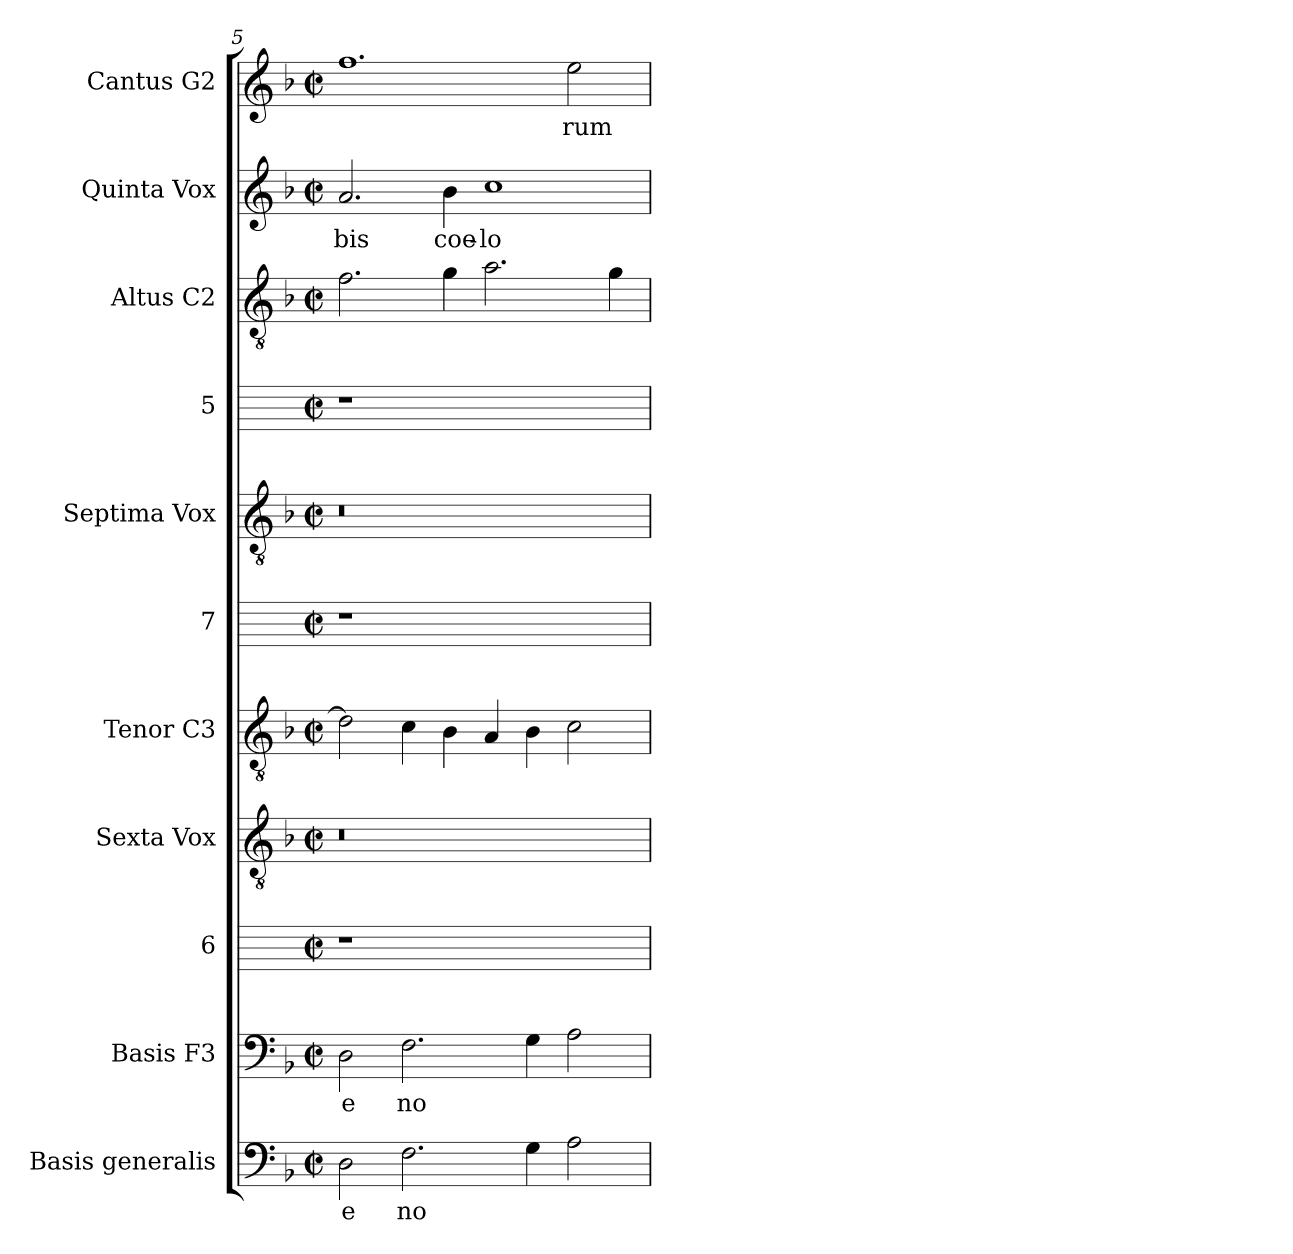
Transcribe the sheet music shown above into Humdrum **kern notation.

**kern	**text	**kern	**text	**kern	**kern	**kern	**text	**kern	**kern	**kern	**kern	**text	**kern	**text	**kern	**text
*part11	*part11	*part10	*part10	*part9	*part8	*part7	*part7	*part6	*part5	*part4	*part3	*part3	*part2	*part2	*part1	*part1
*staff11	*staff11	*staff10	*staff10	*staff9	*staff8	*staff7	*staff7	*staff6	*staff5	*staff4	*staff3	*staff3	*staff2	*staff2	*staff1	*staff1
*I"Basis  generalis	*	*I"Basis  F3	*	*I"6	*I"Sexta  Vox	*I"Tenor  C3	*	*I"7	*I"Septima  Vox	*I"5	*I"Altus  C2	*	*I"Quinta  Vox	*	*I"Cantus  G2	*
*	*	*I'B	*	*	*	*I'T	*	*	*	*	*	*	*	*	*I'C	*
*clefF4	*	*clefF4	*	*	*clefGv2	*clefGv2	*	*	*clefGv2	*	*clefGv2	*	*clefG2	*	*clefG2	*
*k[b-]	*	*k[b-]	*	*k[]	*k[b-]	*k[b-]	*	*k[]	*k[b-]	*k[]	*k[b-]	*	*k[b-]	*	*k[b-]	*
*F:	*	*F:	*	*C:	*F:	*F:	*	*C:	*F:	*C:	*F:	*	*F:	*	*F:	*
*M2/2	*	*M2/2	*	*M2/2	*M2/2	*M2/2	*	*M2/2	*M2/2	*M2/2	*M2/2	*	*M2/2	*	*M2/2	*
*met(c|)	*	*met(c|)	*	*met(c|)	*met(c|)	*met(c|)	*	*met(c|)	*met(c|)	*met(c|)	*met(c|)	*	*met(c|)	*	*met(c|)	*
=5	=5	=5	=5	=5	=5	=5	=5	=5	=5	=5	=5	=5	=5	=5	=5	=5
!	!LO:LY:a:cj	!	!LO:LY:b:cj	!	!	!	!LO:LY:b:cj	!	!	!	!	!LO:LY:b:cj	!	!LO:LY:b:cj	!	!LO:LY:b:cj
2D\	-e	2D\	-e	1r	0r	2d\]	--	1r	0r	1r	2.f\	--	2.a/	-bis	1.ff	--
!	!LO:LY:a:cj	!	!LO:LY:b:cj	!	!	!	!LO:LY:b:cj	!	!	!	!	!	!	!	!	!
2.F\	no-	2.F\	no-	.	.	4c\	--	.	.	.	.	.	.	.	.	.
!	!	!	!	!	!	!	!LO:LY:b:cj	!	!	!	!	!LO:LY:b:cj	!	!LO:LY:b:cj	!	!
.	.	.	.	.	.	4B-\	--	.	.	.	4g\	--	4b-\	coe-	.	.
!	!	!	!	!	!	!	!LO:LY:b:cj	!	!	!	!	!LO:LY:b:cj	!	!LO:LY:b:cj	!	!
.	.	.	.	1ryy	.	4A/	--	1ryy	.	1ryy	2.a\	--	1cc	-lo-	.	.
!	!LO:LY:a:cj	!	!LO:LY:b:cj	!	!	!	!LO:LY:b:cj	!	!	!	!	!	!	!	!	!
4G\	--	4G\	--	.	.	4B-\	--	.	.	.	.	.	.	.	.	.
!	!LO:LY:a:cj	!	!LO:LY:b:cj	!	!	!	!LO:LY:b:cj	!	!	!	!	!	!	!	!	!LO:LY:b:cj
2A\	--	2A\	--	.	.	2c\	--	.	.	.	.	.	.	.	2ee\	-rum
!	!	!	!	!	!	!	!	!	!	!	!	!LO:LY:b:cj	!	!	!	!
.	.	.	.	.	.	.	.	.	.	.	4g\	--	.	.	.	.
=	=	=	=	=	=	=	=	=	=	=	=	=	=	=	=	=
*-	*-	*-	*-	*-	*-	*-	*-	*-	*-	*-	*-	*-	*-	*-	*-	*-
